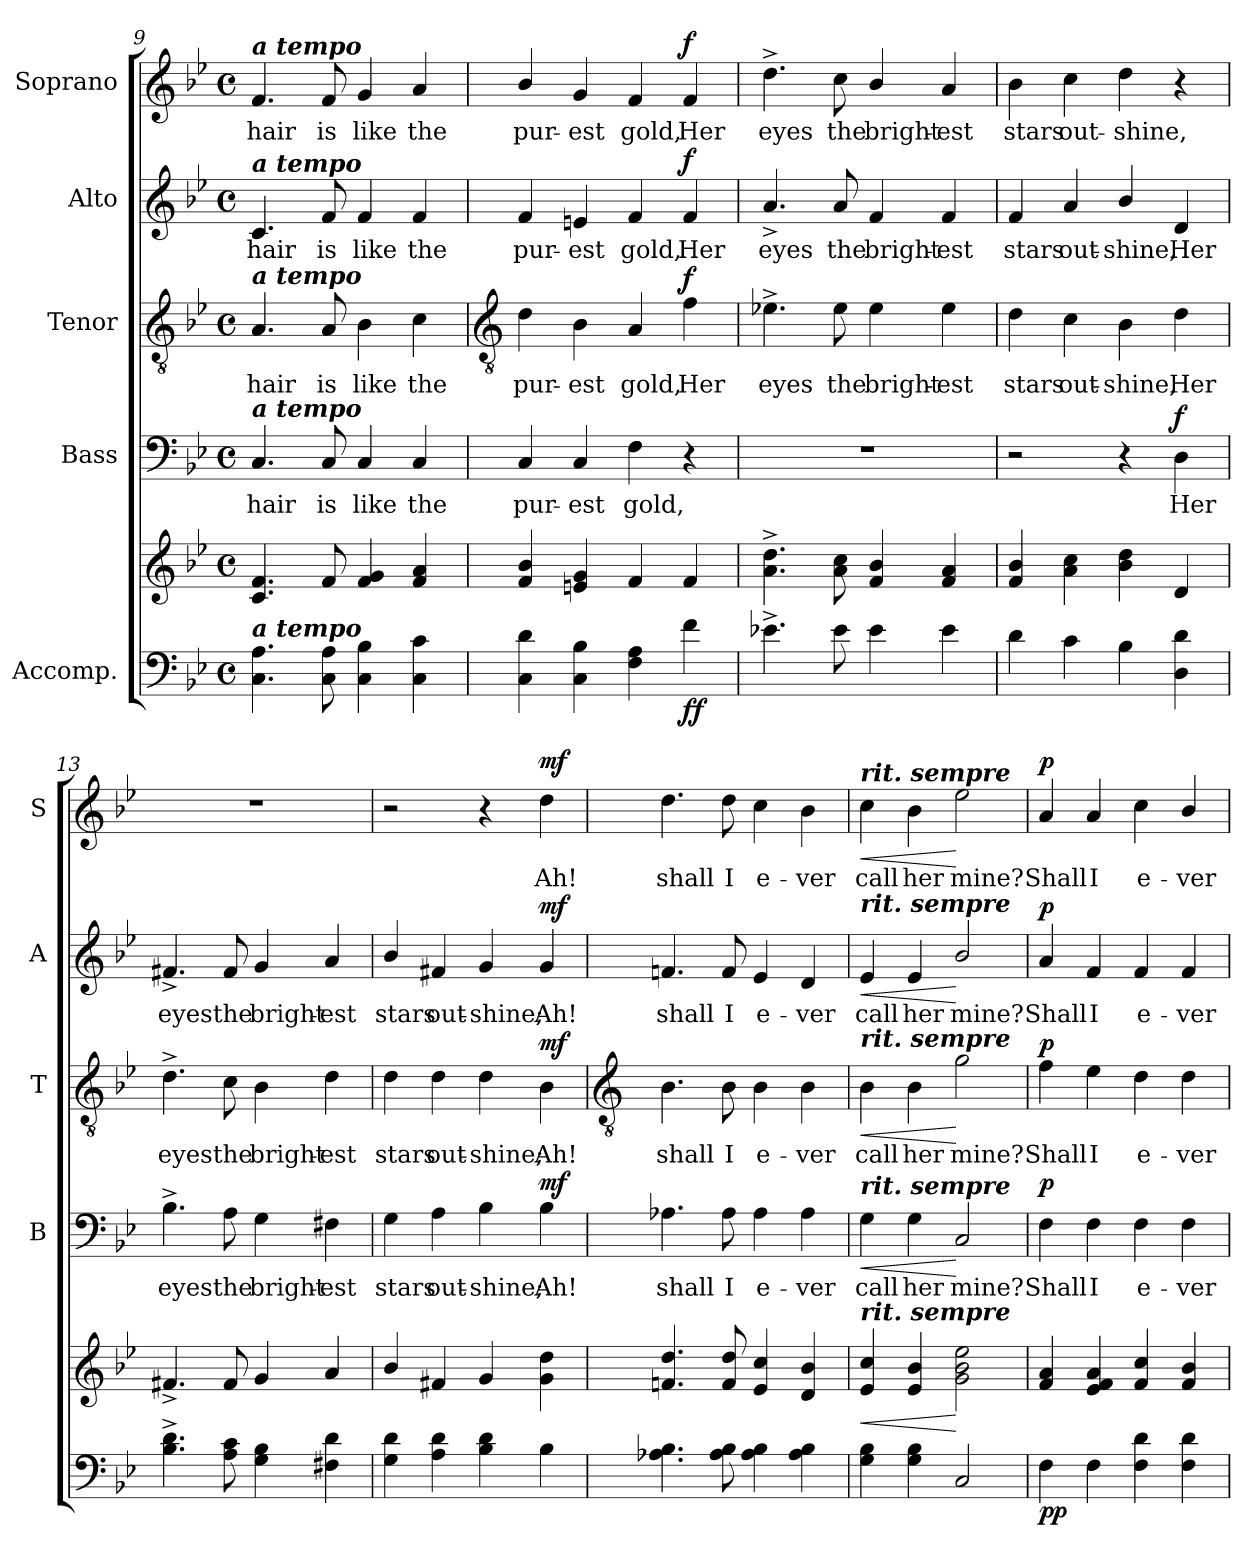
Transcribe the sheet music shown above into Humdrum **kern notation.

**kern	**kern	**dynam	**kern	**text	**dynam	**kern	**text	**dynam	**kern	**text	**dynam	**kern	**text	**dynam
*part5	*part5	*part5	*part4	*part4	*part4	*part3	*part3	*part3	*part2	*part2	*part2	*part1	*part1	*part1
*staff6	*staff5	*staff5/6	*staff4	*staff4	*staff4	*staff3	*staff3	*staff3	*staff2	*staff2	*staff2	*staff1	*staff1	*staff1
*I"Accomp.	*	*	*I"Bass	*	*	*I"Tenor	*	*	*I"Alto	*	*	*I"Soprano	*	*
*	*	*	*I'B	*	*	*I'T	*	*	*I'A	*	*	*I'S	*	*
*clefF4	*clefG2	*	*clefF4	*	*	*clefGv2	*	*	*clefG2	*	*	*clefG2	*	*
*k[b-e-]	*k[b-e-]	*	*k[b-e-]	*	*	*k[b-e-]	*	*	*k[b-e-]	*	*	*k[b-e-]	*	*
*B-:	*B-:	*	*B-:	*	*	*B-:	*	*	*B-:	*	*	*B-:	*	*
*M4/4	*M4/4	*	*M4/4	*	*	*M4/4	*	*	*M4/4	*	*	*M4/4	*	*
*met(c)	*met(c)	*	*met(c)	*	*	*met(c)	*	*	*met(c)	*	*	*met(c)	*	*
=9	=9	=9	=9	=9	=9	=9	=9	=9	=9	=9	=9	=9	=9	=9
!	!	!	!	!	!	!	!	!	!	!	!	!LO:TX:a:Bi:t=a tempo	!	!
!	!	!	!	!	!	!	!	!	!LO:TX:a:Bi:t=a tempo	!	!	!	!	!
!	!	!	!	!	!	!LO:TX:a:Bi:t=a tempo	!	!	!	!	!	!	!	!
!	!	!	!LO:TX:a:Bi:t=a tempo	!	!	!	!	!	!	!	!	!	!	!
!LO:TX:a:Bi:t=a tempo	!	!	!	!	!	!	!	!	!	!	!	!	!	!
!	!	!	!	!LO:LY:b	!	!	!LO:LY:b	!	!	!LO:LY:b	!	!	!LO:LY:b	!
4.C 4.A	4.c 4.f	.	4.C	hair	.	4.A	hair	.	4.c	hair	.	4.f	hair	.
!	!	!	!	!LO:LY:b	!	!	!LO:LY:b	!	!	!LO:LY:b	!	!	!LO:LY:b	!
8C 8A	8f	.	8C	is	.	8A	is	.	8f	is	.	8f	is	.
!	!	!	!	!LO:LY:b	!	!	!LO:LY:b	!	!	!LO:LY:b	!	!	!LO:LY:b	!
4C 4B-	4f 4g	.	4C	like	.	4B-	like	.	4f	like	.	4g	like	.
!	!	!	!	!LO:LY:b	!	!	!LO:LY:b	!	!	!LO:LY:b	!	!	!LO:LY:b	!
4C 4c	4f 4a	.	4C	the	.	4c	the	.	4f	the	.	4a	the	.
!!LO:LB:g=z
=10	=10	=10	=10	=10	=10	=10	=10	=10	=10	=10	=10	=10	=10	=10
*	*	*	*	*	*	*clefGv2	*	*	*	*	*	*	*	*
!	!	!	!	!LO:LY:b	!	!	!LO:LY:b	!	!	!LO:LY:b	!	!	!LO:LY:b	!
4C 4d	4f 4b-	.	4C	pur-	.	4d	pur-	.	4f	pur-	.	4b-/	pur-	.
!	!	!	!	!LO:LY:b	!	!	!LO:LY:b	!	!	!LO:LY:b	!	!	!LO:LY:b	!
4C 4B-	4en 4g	.	4C	-est	.	4B-	-est	.	4en	-est	.	4g	-est	.
!	!	!	!	!LO:LY:b	!	!	!LO:LY:b	!	!	!LO:LY:b	!	!	!LO:LY:b	!
4F 4A	4f	.	4F	gold,	.	4A	gold,	.	4f	gold,	.	4f	gold,	.
!	!	!LO:DY:b=2	!	!	!	!	!LO:LY:b	!	!	!LO:LY:b	!	!	!LO:LY:b	!
!	!	!LO:DY:n=1:b	!	!	!	!	!	!LO:DY:b	!	!	!LO:DY:b	!	!	!LO:DY:b
4f	4f	f f	4r	.	.	4f	Her	f	4f	Her	f	4f	Her	f
=11	=11	=11	=11	=11	=11	=11	=11	=11	=11	=11	=11	=11	=11	=11
!	!	!	!	!	!	!	!LO:LY:b	!	!	!LO:LY:b	!	!	!LO:LY:b	!
4.e-X^	4.a^ 4.dd^	.	1r	.	.	4.e-X^	eyes	.	4.a^	eyes	.	4.dd^	eyes	.
!	!	!	!	!	!	!	!LO:LY:b	!	!	!LO:LY:b	!	!	!LO:LY:b	!
8e-	8a 8cc	.	.	.	.	8e-	the	.	8a	the	.	8cc	the	.
!	!	!	!	!	!	!	!LO:LY:b	!	!	!LO:LY:b	!	!	!LO:LY:b	!
4e-	4f 4b-	.	.	.	.	4e-	bright-	.	4f	bright-	.	4b-/	bright-	.
!	!	!	!	!	!	!	!LO:LY:b	!	!	!LO:LY:b	!	!	!LO:LY:b	!
4e-	4f 4a	.	.	.	.	4e-	-est	.	4f	-est	.	4a	-est	.
=12	=12	=12	=12	=12	=12	=12	=12	=12	=12	=12	=12	=12	=12	=12
!	!	!	!	!	!	!	!LO:LY:b	!	!	!LO:LY:b	!	!	!LO:LY:b	!
4d	4f 4b-	.	2r	.	.	4d	stars	.	4f	stars	.	4b-	stars	.
!	!	!	!	!	!	!	!LO:LY:b	!	!	!LO:LY:b	!	!	!LO:LY:b	!
4c	4a 4cc	.	.	.	.	4c	out-	.	4a	out-	.	4cc	out-	.
!	!	!	!	!	!	!	!LO:LY:b	!	!	!LO:LY:b	!	!	!LO:LY:b	!
4B-	4b-\ 4dd\	.	4r	.	.	4B-	-shine,	.	4b-/	-shine,	.	4dd	-shine,	.
!	!	!	!	!LO:LY:b	!LO:DY:b	!	!LO:LY:b	!	!	!LO:LY:b	!	!	!	!
4D 4d	4d	.	4D	Her	f	4d	Her	.	4d	Her	.	4r	.	.
=13	=13	=13	=13	=13	=13	=13	=13	=13	=13	=13	=13	=13	=13	=13
!	!	!	!	!LO:LY:b	!	!	!LO:LY:b	!	!	!LO:LY:b	!	!	!	!
4.B-^ 4.d^	4.f#X^	.	4.B-^	eyes	.	4.d^	eyes	.	4.f#X^	eyes	.	1r	.	.
!	!	!	!	!LO:LY:b	!	!	!LO:LY:b	!	!	!LO:LY:b	!	!	!	!
8A 8c	8f#	.	8A	the	.	8c	the	.	8f#	the	.	.	.	.
!	!	!	!	!LO:LY:b	!	!	!LO:LY:b	!	!	!LO:LY:b	!	!	!	!
4G 4B-	4g	.	4G	bright-	.	4B-	bright-	.	4g	bright-	.	.	.	.
!	!	!	!	!LO:LY:b	!	!	!LO:LY:b	!	!	!LO:LY:b	!	!	!	!
4F#X 4d	4a	.	4F#X	-est	.	4d	-est	.	4a	-est	.	.	.	.
=14	=14	=14	=14	=14	=14	=14	=14	=14	=14	=14	=14	=14	=14	=14
!	!	!	!	!LO:LY:b	!	!	!LO:LY:b	!	!	!LO:LY:b	!	!	!	!
4G 4d	4b-/	.	4G	stars	.	4d	stars	.	4b-/	stars	.	2r	.	.
!	!	!	!	!LO:LY:b	!	!	!LO:LY:b	!	!	!LO:LY:b	!	!	!	!
4A 4d	4f#X	.	4A	out-	.	4d	out-	.	4f#X	out-	.	.	.	.
!	!	!	!	!LO:LY:b	!	!	!LO:LY:b	!	!	!LO:LY:b	!	!	!	!
4B- 4d	4g	.	4B-	-shine;	.	4d	-shine;	.	4g	-shine;	.	4r	.	.
!	!	!LO:DY:b=2	!	!LO:LY:b	!	!	!LO:LY:b	!	!	!LO:LY:b	!	!	!LO:LY:b	!
!	!	!LO:DY:n=1:b	!	!	!LO:DY:b	!	!	!LO:DY:b	!	!	!LO:DY:b	!	!	!LO:DY:b
4B-	4g 4dd	mf mf	4B-	Ah!	mf	4B-	Ah!	mf	4g	Ah!	mf	4dd	Ah!	mf
!!LO:LB:g=z
=15	=15	=15	=15	=15	=15	=15	=15	=15	=15	=15	=15	=15	=15	=15
*	*	*	*	*	*	*clefGv2	*	*	*	*	*	*	*	*
!	!	!	!	!LO:LY:b	!	!	!LO:LY:b	!	!	!LO:LY:b	!	!	!LO:LY:b	!
4.A-X 4.B-	4.fn 4.dd	.	4.A-X	shall	.	4.B-	shall	.	4.fn	shall	.	4.dd	shall	.
!	!	!	!	!LO:LY:b	!	!	!LO:LY:b	!	!	!LO:LY:b	!	!	!LO:LY:b	!
8A- 8B-	8f 8dd	.	8A-	I	.	8B-	I	.	8f	I	.	8dd	I	.
!	!	!	!	!LO:LY:b	!	!	!LO:LY:b	!	!	!LO:LY:b	!	!	!LO:LY:b	!
4A- 4B-	4e- 4cc	.	4A-	e-	.	4B-	e-	.	4e-	e-	.	4cc	e-	.
!	!	!	!	!LO:LY:b	!	!	!LO:LY:b	!	!	!LO:LY:b	!	!	!LO:LY:b	!
4A- 4B-	4d 4b-	.	4A-	-ver	.	4B-	-ver	.	4d	-ver	.	4b-	-ver	.
=16	=16	=16	=16	=16	=16	=16	=16	=16	=16	=16	=16	=16	=16	=16
!	!	!	!	!	!	!	!	!	!	!	!	!LO:TX:a:Bi:t=rit. sempre	!	!
!	!	!	!	!	!	!	!	!	!LO:TX:a:Bi:t=rit. sempre	!	!	!	!	!
!	!	!	!	!	!	!LO:TX:a:Bi:t=rit. sempre	!	!	!	!	!	!	!	!
!	!	!	!LO:TX:a:Bi:t=rit. sempre	!	!	!	!	!	!	!	!	!	!	!
!	!LO:TX:a:Bi:t=rit. sempre	!	!	!	!	!	!	!	!	!	!	!	!	!
!	!	!LO:HP:b	!	!LO:LY:b	!LO:HP:b	!	!LO:LY:b	!LO:HP:b	!	!LO:LY:b	!LO:HP:b	!	!LO:LY:b	!LO:HP:b
4G 4B-	4e- 4cc	<	4G	call	<	4B-	call	<	4e-	call	<	4cc	call	<
!	!	!	!	!LO:LY:b	!	!	!LO:LY:b	!	!	!LO:LY:b	!	!	!LO:LY:b	!
4G 4B-	4e- 4b-	.	4G	her	.	4B-	her	.	4e-	her	.	4b-	her	.
!	!	!	!	!LO:LY:b	!	!	!LO:LY:b	!	!	!LO:LY:b	!	!	!LO:LY:b	!
2C	2g 2b- 2ee-	[	2C	mine?	[	2g	mine?	[	2b-/	mine?	[	2ee-	mine?	[
=17	=17	=17	=17	=17	=17	=17	=17	=17	=17	=17	=17	=17	=17	=17
!	!	!LO:DY:b=2	!	!LO:LY:b	!	!	!LO:LY:b	!	!	!LO:LY:b	!	!	!LO:LY:b	!
!	!	!LO:DY:n=1:b	!	!	!LO:DY:b	!	!	!LO:DY:b	!	!	!LO:DY:b	!	!	!LO:DY:b
4F	4f 4a	p p	4F	Shall	p	4f	Shall	p	4a	Shall	p	4a	Shall	p
!	!	!	!	!LO:LY:b	!	!	!LO:LY:b	!	!	!LO:LY:b	!	!	!LO:LY:b	!
4F	4e- 4f 4a	.	4F	I	.	4e-	I	.	4f	I	.	4a	I	.
!	!	!	!	!LO:LY:b	!	!	!LO:LY:b	!	!	!LO:LY:b	!	!	!LO:LY:b	!
4F 4d	4f 4cc	.	4F	e-	.	4d	e-	.	4f	e-	.	4cc	e-	.
!	!	!	!	!LO:LY:b	!	!	!LO:LY:b	!	!	!LO:LY:b	!	!	!LO:LY:b	!
4F 4d	4f/ 4b-/	.	4F	-ver	.	4d	-ver	.	4f	-ver	.	4b-/	-ver	.
=	=	=	=	=	=	=	=	=	=	=	=	=	=	=
*-	*-	*-	*-	*-	*-	*-	*-	*-	*-	*-	*-	*-	*-	*-
